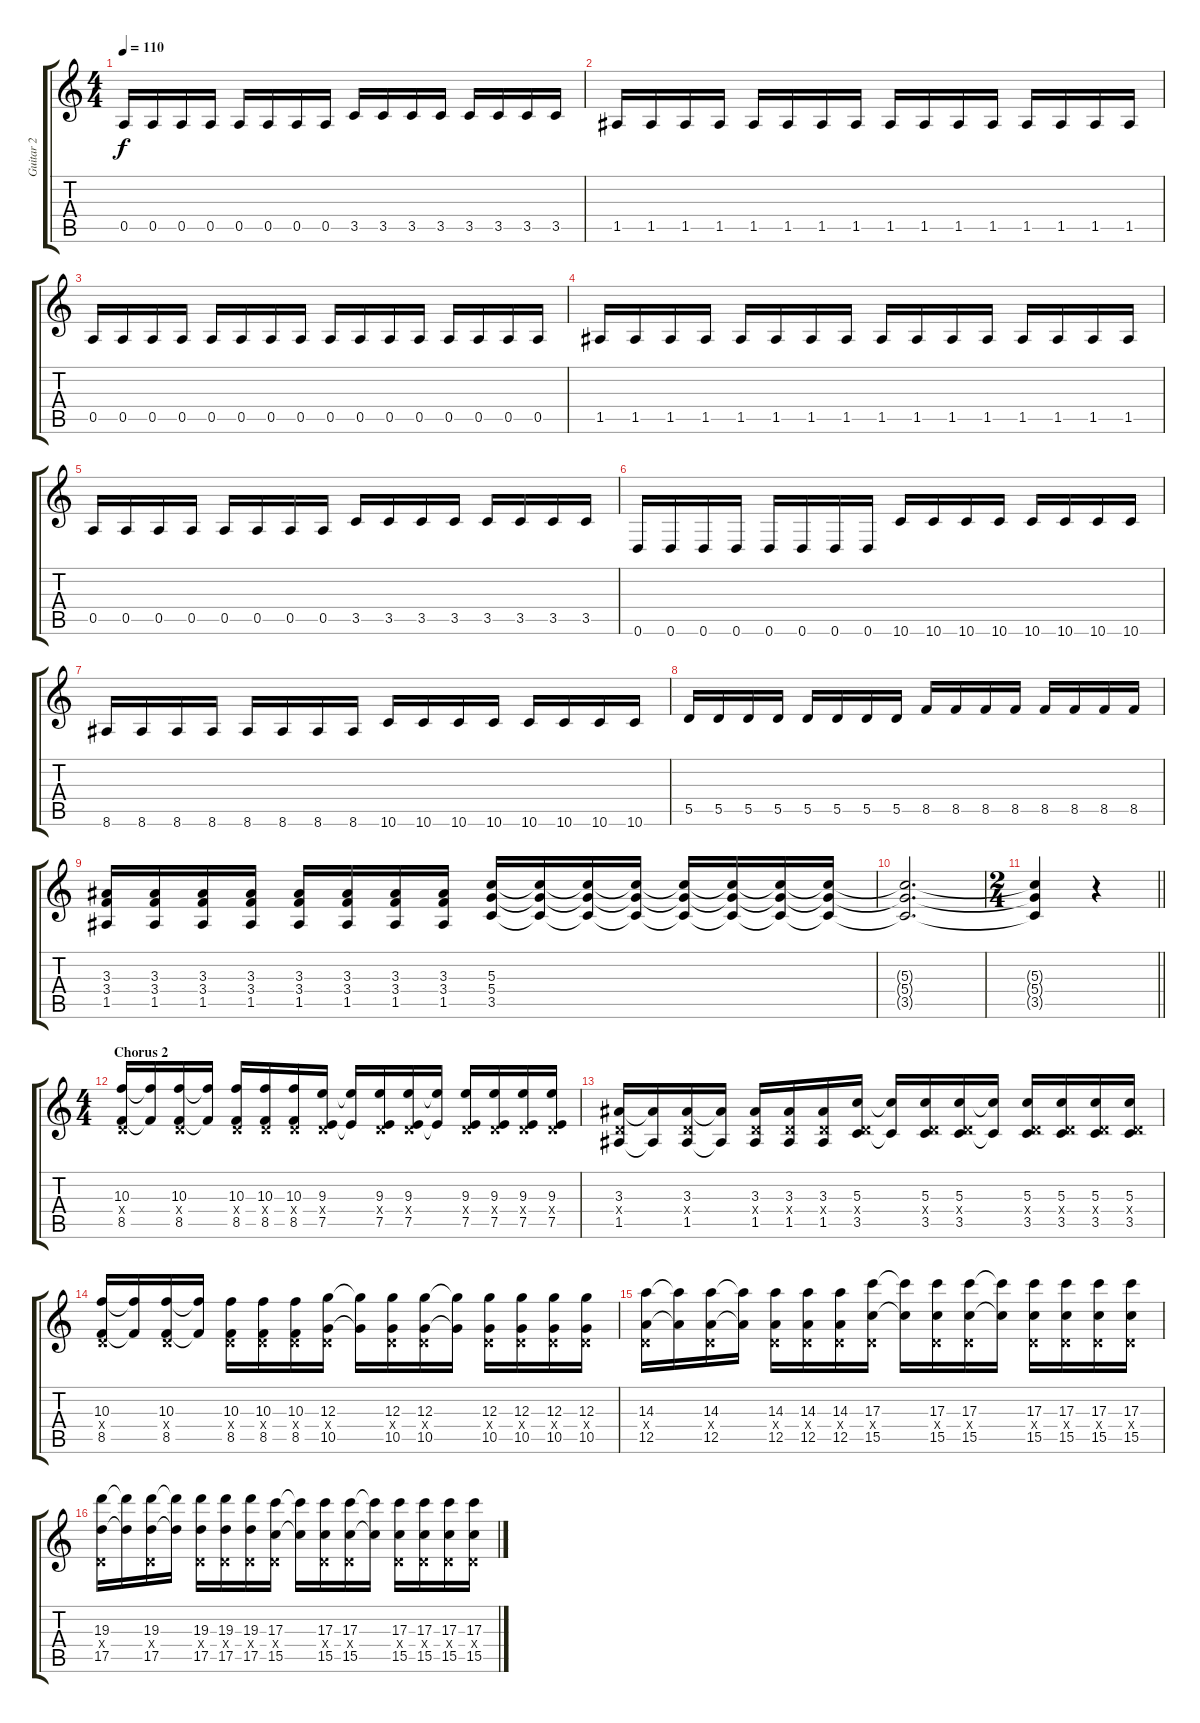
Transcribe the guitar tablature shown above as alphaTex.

\track ("Guitar 2" "Guitar 2") {instrument distortionguitar}
\staff {score tabs}
\tuning (E4 B3 G3 D3 A2 D2) {hide}
\ts (4 4)
\tempo 110
\clef g2
\ks c
0.5.16{dy f} 0.5.16 0.5.16 0.5.16 0.5.16 0.5.16 0.5.16 0.5.16 3.5.16 3.5.16 3.5.16 3.5.16 3.5.16 3.5.16 3.5.16 3.5.16 |
1.5.16 1.5.16 1.5.16 1.5.16 1.5.16 1.5.16 1.5.16 1.5.16 1.5.16 1.5.16 1.5.16 1.5.16 1.5.16 1.5.16 1.5.16 1.5.16 |
0.5.16 0.5.16 0.5.16 0.5.16 0.5.16 0.5.16 0.5.16 0.5.16 0.5.16 0.5.16 0.5.16 0.5.16 0.5.16 0.5.16 0.5.16 0.5.16 |
1.5.16 1.5.16 1.5.16 1.5.16 1.5.16 1.5.16 1.5.16 1.5.16 1.5.16 1.5.16 1.5.16 1.5.16 1.5.16 1.5.16 1.5.16 1.5.16 |
0.5.16 0.5.16 0.5.16 0.5.16 0.5.16 0.5.16 0.5.16 0.5.16 3.5.16 3.5.16 3.5.16 3.5.16 3.5.16 3.5.16 3.5.16 3.5.16 |
0.6.16 0.6.16 0.6.16 0.6.16 0.6.16 0.6.16 0.6.16 0.6.16 10.6.16 10.6.16 10.6.16 10.6.16 10.6.16 10.6.16 10.6.16 10.6.16 |
8.6.16 8.6.16 8.6.16 8.6.16 8.6.16 8.6.16 8.6.16 8.6.16 10.6.16 10.6.16 10.6.16 10.6.16 10.6.16 10.6.16 10.6.16 10.6.16 |
5.5.16 5.5.16 5.5.16 5.5.16 5.5.16 5.5.16 5.5.16 5.5.16 8.5.16 8.5.16 8.5.16 8.5.16 8.5.16 8.5.16 8.5.16 8.5.16 |
(3.3 3.4 1.5).16 (3.3 3.4 1.5).16 (3.3 3.4 1.5).16 (3.3 3.4 1.5).16 (3.3 3.4 1.5).16 (3.3 3.4 1.5).16 (3.3 3.4 1.5).16 (3.3 3.4 1.5).16 (5.3 5.4 3.5).16 (5.3{t} 5.4{t} 3.5{t}).16 (5.3{t} 5.4{t} 3.5{t}).16 (5.3{t} 5.4{t} 3.5{t}).16 (5.3{t} 5.4{t} 3.5{t}).16 (5.3{t} 5.4{t} 3.5{t}).16 (5.3{t} 5.4{t} 3.5{t}).16 (5.3{t} 5.4{t} 3.5{t}).16 |
(5.3{t} 5.4{t} 3.5{t}).2{d} |
\ts (2 4)
\barLineRight lightlight
(5.3{t} 5.4{t} 3.5{t}).4 r.4 |
\ts (4 4)
\section ("" "Chorus 2")
(10.3 0.4{x} 8.5).16{volume 15 balance 3 instrument distortionguitar} (10.3{t} 8.5{t}).16 (10.3 0.4{x} 8.5).16 (10.3{t} 8.5{t}).16 (10.3 0.4{x} 8.5).16 (10.3 0.4{x} 8.5).16 (10.3 0.4{x} 8.5).16 (9.3 0.4{x} 7.5).16 (9.3{t} 7.5{t}).16 (9.3 0.4{x} 7.5).16 (9.3 0.4{x} 7.5).16 (9.3{t} 7.5{t}).16 (9.3 0.4{x} 7.5).16 (9.3 0.4{x} 7.5).16 (9.3 0.4{x} 7.5).16 (9.3 0.4{x} 7.5).16 |
(3.3 0.4{x} 1.5).16 (3.3{t} 1.5{t}).16 (3.3 0.4{x} 1.5).16 (3.3{t} 1.5{t}).16 (3.3 0.4{x} 1.5).16 (3.3 0.4{x} 1.5).16 (3.3 0.4{x} 1.5).16 (5.3 0.4{x} 3.5).16 (5.3{t} 3.5{t}).16 (5.3 0.4{x} 3.5).16 (5.3 0.4{x} 3.5).16 (5.3{t} 3.5{t}).16 (5.3 0.4{x} 3.5).16 (5.3 0.4{x} 3.5).16 (5.3 0.4{x} 3.5).16 (5.3 0.4{x} 3.5).16 |
(10.3 0.4{x} 8.5).16 (10.3{t} 8.5{t}).16 (10.3 0.4{x} 8.5).16 (10.3{t} 8.5{t}).16 (10.3 0.4{x} 8.5).16 (10.3 0.4{x} 8.5).16 (10.3 0.4{x} 8.5).16 (12.3 0.4{x} 10.5).16 (12.3{t} 10.5{t}).16 (12.3 0.4{x} 10.5).16 (12.3 0.4{x} 10.5).16 (12.3{t} 10.5{t}).16 (12.3 0.4{x} 10.5).16 (12.3 0.4{x} 10.5).16 (12.3 0.4{x} 10.5).16 (12.3 0.4{x} 10.5).16 |
(14.3 0.4{x} 12.5).16 (14.3{t} 12.5{t}).16 (14.3 0.4{x} 12.5).16 (14.3{t} 12.5{t}).16 (14.3 0.4{x} 12.5).16 (14.3 0.4{x} 12.5).16 (14.3 0.4{x} 12.5).16 (17.3 0.4{x} 15.5).16 (17.3{t} 15.5{t}).16 (17.3 0.4{x} 15.5).16 (17.3 0.4{x} 15.5).16 (17.3{t} 15.5{t}).16 (17.3 0.4{x} 15.5).16 (17.3 0.4{x} 15.5).16 (17.3 0.4{x} 15.5).16 (17.3 0.4{x} 15.5).16 |
(19.3 0.4{x} 17.5).16 (19.3{t} 17.5{t}).16 (19.3 0.4{x} 17.5).16 (19.3{t} 17.5{t}).16 (19.3 0.4{x} 17.5).16 (19.3 0.4{x} 17.5).16 (19.3 0.4{x} 17.5).16 (17.3 0.4{x} 15.5).16 (17.3{t} 15.5{t}).16 (17.3 0.4{x} 15.5).16 (17.3 0.4{x} 15.5).16 (17.3{t} 15.5{t}).16 (17.3 0.4{x} 15.5).16 (17.3 0.4{x} 15.5).16 (17.3 0.4{x} 15.5).16 (17.3 0.4{x} 15.5).16
